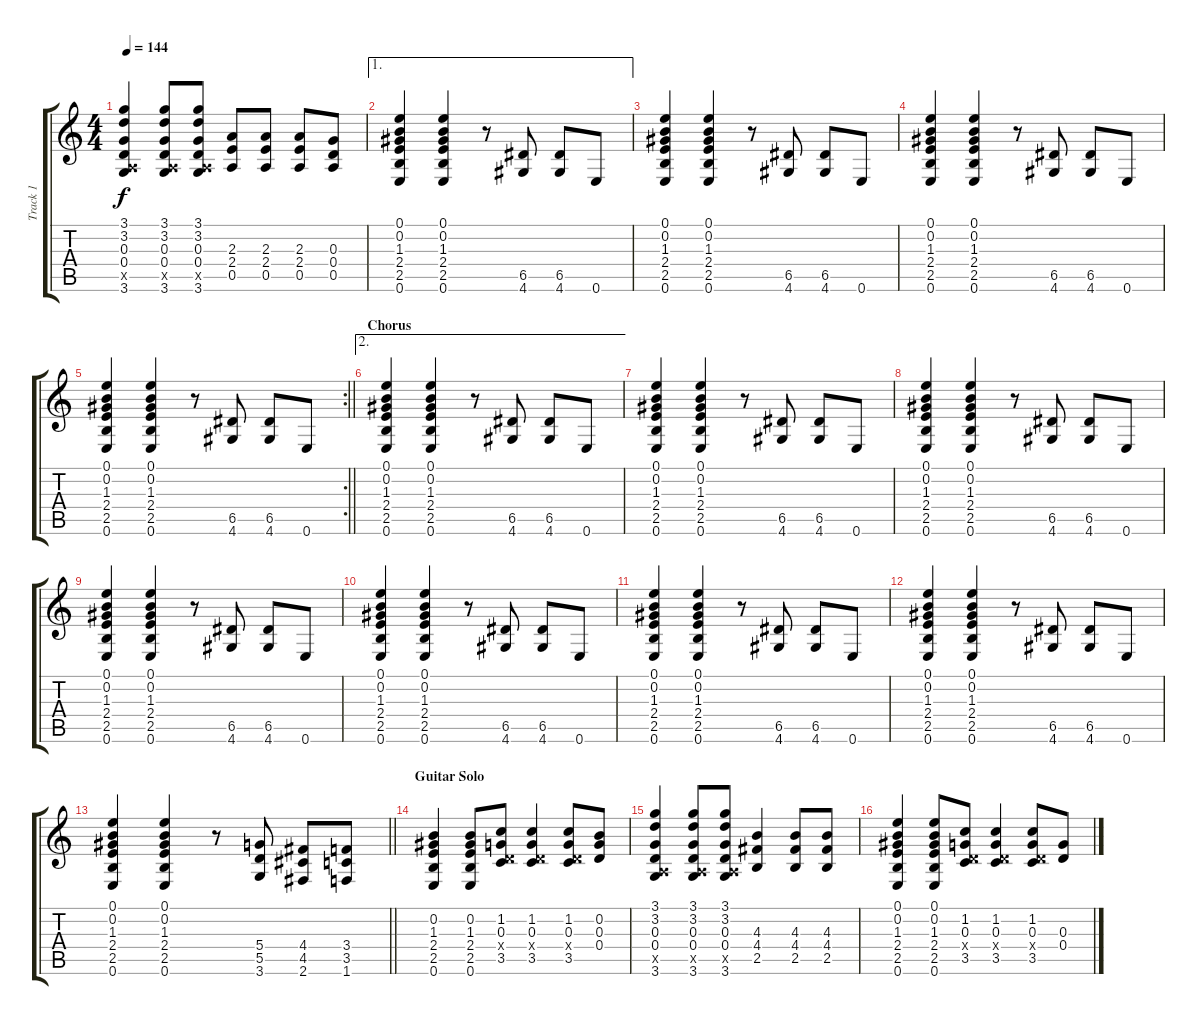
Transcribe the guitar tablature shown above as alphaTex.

\track ("Track 1" "Track 1") {instrument distortionguitar}
\staff {score tabs}
\tuning (E4 B3 G3 D3 A2 E2) {hide}
\ts (4 4)
\tempo 144
\clef g2
\ks c
(3.1 3.2 0.3 0.4 0.5{x} 3.6).4{dy f} (3.1 3.2 0.3 0.4 0.5{x} 3.6).8 (3.1 3.2 0.3 0.4 0.5{x} 3.6).8 (2.3 2.4 0.5).8 (2.3 2.4 0.5).8 (2.3 2.4 0.5).8 (0.3 0.4 0.5).8 |
\ae 1
(0.1 0.2 1.3 2.4 2.5 0.6).4 (0.1 0.2 1.3 2.4 2.5 0.6).4 r.8 (6.5 4.6).8 (6.5 4.6).8 0.6.8 |
(0.1 0.2 1.3 2.4 2.5 0.6).4 (0.1 0.2 1.3 2.4 2.5 0.6).4 r.8 (6.5 4.6).8 (6.5 4.6).8 0.6.8 |
(0.1 0.2 1.3 2.4 2.5 0.6).4 (0.1 0.2 1.3 2.4 2.5 0.6).4 r.8 (6.5 4.6).8 (6.5 4.6).8 0.6.8 |
\rc 2
\barLineRight lightlight
(0.1 0.2 1.3 2.4 2.5 0.6).4 (0.1 0.2 1.3 2.4 2.5 0.6).4 r.8 (6.5 4.6).8 (6.5 4.6).8 0.6.8 |
\ae 2
\section ("" "Chorus")
(0.1 0.2 1.3 2.4 2.5 0.6).4 (0.1 0.2 1.3 2.4 2.5 0.6).4 r.8 (6.5 4.6).8 (6.5 4.6).8 0.6.8 |
(0.1 0.2 1.3 2.4 2.5 0.6).4 (0.1 0.2 1.3 2.4 2.5 0.6).4 r.8 (6.5 4.6).8 (6.5 4.6).8 0.6.8 |
(0.1 0.2 1.3 2.4 2.5 0.6).4 (0.1 0.2 1.3 2.4 2.5 0.6).4 r.8 (6.5 4.6).8 (6.5 4.6).8 0.6.8 |
(0.1 0.2 1.3 2.4 2.5 0.6).4 (0.1 0.2 1.3 2.4 2.5 0.6).4 r.8 (6.5 4.6).8 (6.5 4.6).8 0.6.8 |
(0.1 0.2 1.3 2.4 2.5 0.6).4 (0.1 0.2 1.3 2.4 2.5 0.6).4 r.8 (6.5 4.6).8 (6.5 4.6).8 0.6.8 |
(0.1 0.2 1.3 2.4 2.5 0.6).4 (0.1 0.2 1.3 2.4 2.5 0.6).4 r.8 (6.5 4.6).8 (6.5 4.6).8 0.6.8 |
(0.1 0.2 1.3 2.4 2.5 0.6).4 (0.1 0.2 1.3 2.4 2.5 0.6).4 r.8 (6.5 4.6).8 (6.5 4.6).8 0.6.8 |
\barLineRight lightlight
(0.1 0.2 1.3 2.4 2.5 0.6).4 (0.1 0.2 1.3 2.4 2.5 0.6).4 r.8 (5.4 5.5 3.6).8 (4.4 4.5 2.6).8 (3.4 3.5 1.6).8 |
\section ("" "Guitar Solo")
(0.2 1.3 2.4 2.5 0.6).4 (0.2 1.3 2.4 2.5 0.6).8 (1.2 0.3 0.4{x} 3.5).8 (1.2 0.3 0.4{x} 3.5).4 (1.2 0.3 0.4{x} 3.5).8 (0.2 0.3 0.4).8 |
(3.1 3.2 0.3 0.4 0.5{x} 3.6).4 (3.1 3.2 0.3 0.4 0.5{x} 3.6).8 (3.1 3.2 0.3 0.4 0.5{x} 3.6).8 (4.3 4.4 2.5).4 (4.3 4.4 2.5).8 (4.3 4.4 2.5).8 |
(0.1 0.2 1.3 2.4 2.5 0.6).4 (0.1 0.2 1.3 2.4 2.5 0.6).8 (1.2 0.3 0.4{x} 3.5).8 (1.2 0.3 0.4{x} 3.5).4 (1.2 0.3 0.4{x} 3.5).8 (0.3 0.4).8
